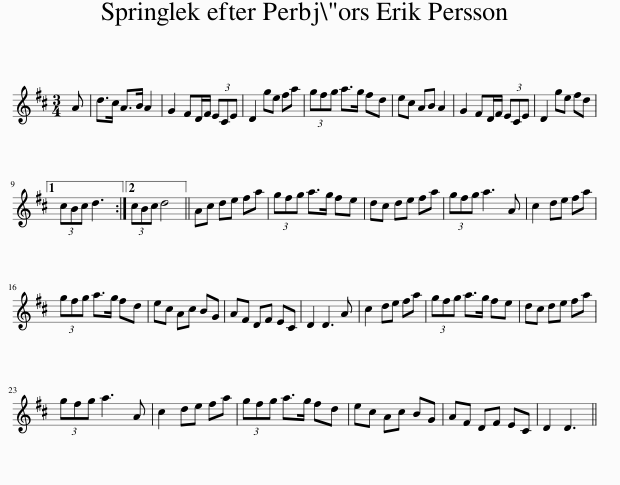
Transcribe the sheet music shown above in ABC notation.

X:1
L:1/8
M:3/4
I:linebreak $
K:D
V:1 treble
V:1
 A | d>c A>B A2 | G2 FD/F/ (3ECE | D2 ge fa | (3gfg a>g fd | %5
 ec AB A2 | G2 FD/F/ (3ECE | D2 ge fd |1$ (3cBc d3 :|2 (3cBc d4 || %10
 Ac de fa | (3gfg a>g fe | dc de fa | (3gfg a3 A | c2 de fa |$ %15
 (3gfg a>g fd | ec Ac BG | AF DF EC | D2 D3 A | c2 de fa | %20
 (3gfg a>g fe | dc de fa |$ (3gfg a3 A | c2 de fa | (3gfg a>g fd | %25
 ec Ac BG | AF DF EC | D2 D3 || %28
